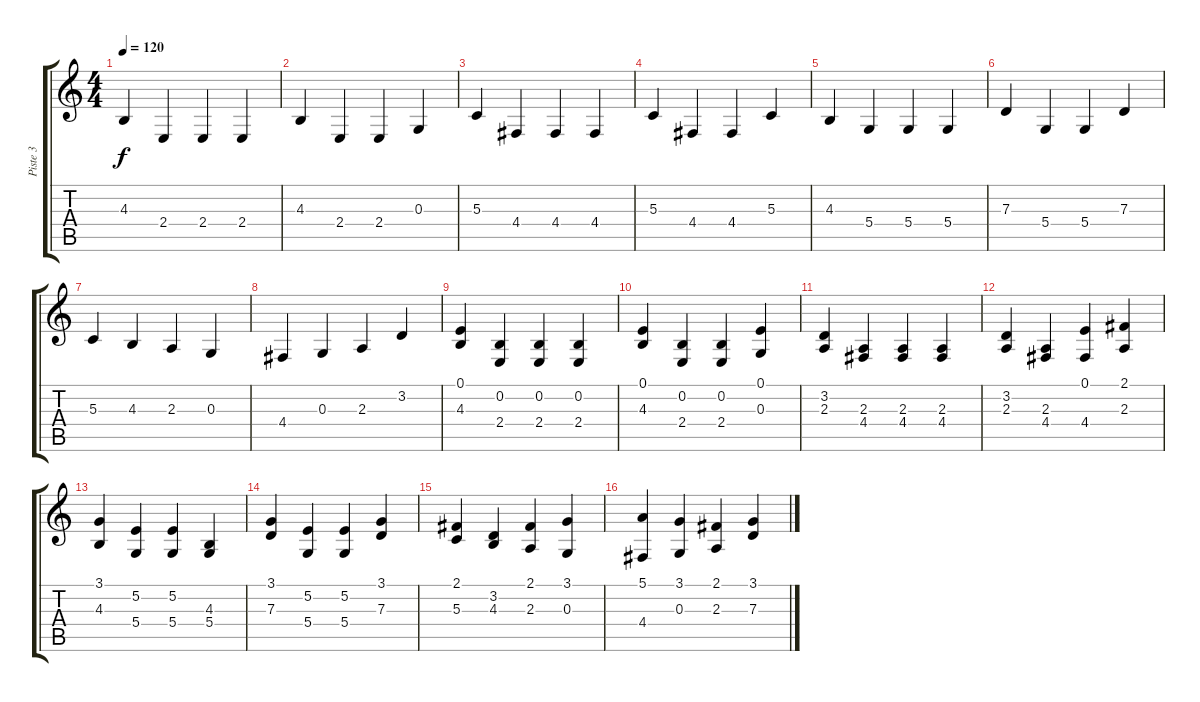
\track ("Piste 3" "Piste 3") {instrument pad1newage}
\staff {score tabs}
\tuning (E4 B3 G3 D3 A2 E2) {hide}
\ts (4 4)
\tempo 120
\clef g2
\ks c
4.3.4{dy f} 2.4.4 2.4.4 2.4.4 |
4.3.4 2.4.4 2.4.4 0.3.4 |
5.3.4 4.4.4 4.4.4 4.4.4 |
5.3.4 4.4.4 4.4.4 5.3.4 |
4.3.4 5.4.4 5.4.4 5.4.4 |
7.3.4 5.4.4 5.4.4 7.3.4 |
5.3.4 4.3.4 2.3.4 0.3.4 |
4.4.4 0.3.4 2.3.4 3.2.4 |
(0.1 4.3).4 (0.2 2.4).4 (0.2 2.4).4 (0.2 2.4).4 |
(0.1 4.3).4 (0.2 2.4).4 (0.2 2.4).4 (0.1 0.3).4 |
(3.2 2.3).4 (2.3 4.4).4 (2.3 4.4).4 (2.3 4.4).4 |
(3.2 2.3).4 (2.3 4.4).4 (0.1 4.4).4 (2.1 2.3).4 |
(3.1 4.3).4 (5.2 5.4).4 (5.2 5.4).4 (4.3 5.4).4 |
(3.1 7.3).4 (5.2 5.4).4 (5.2 5.4).4 (3.1 7.3).4 |
(2.1 5.3).4 (3.2 4.3).4 (2.1 2.3).4 (3.1 0.3).4 |
(5.1 4.4).4 (3.1 0.3).4 (2.1 2.3).4 (3.1 7.3).4
